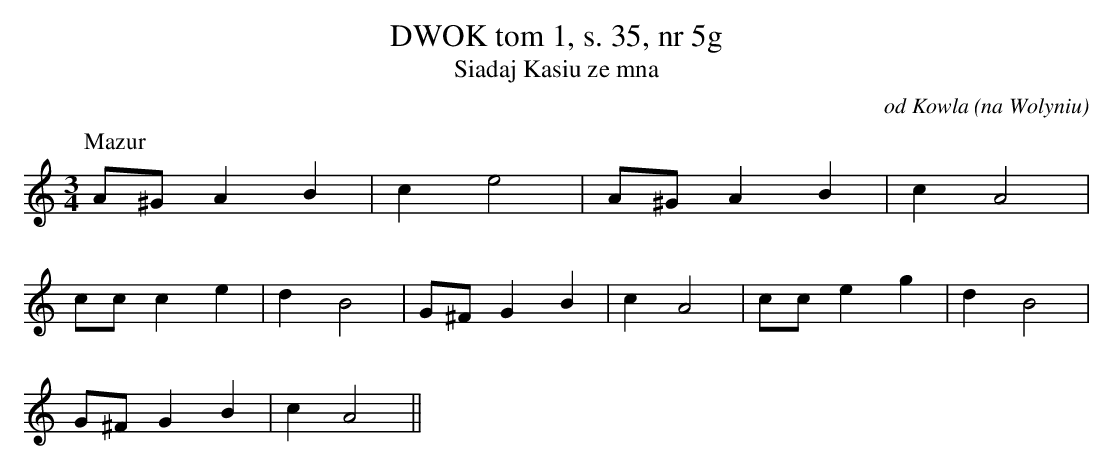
X:1
T:DWOK tom 1, s. 35, nr 5g
T:Siadaj Kasiu ze mna
O:od Kowla (na Wolyniu)
M:3/4
L:1/8
K:C
P:Mazur
A^GA2B2 | c2e4 | A^GA2B2 | c2A4 |
ccc2e2 | d2B4 | G^FG2B2 | c2A4 | cce2g2 | d2B4 |
G^FG2B2 | c2A4||
